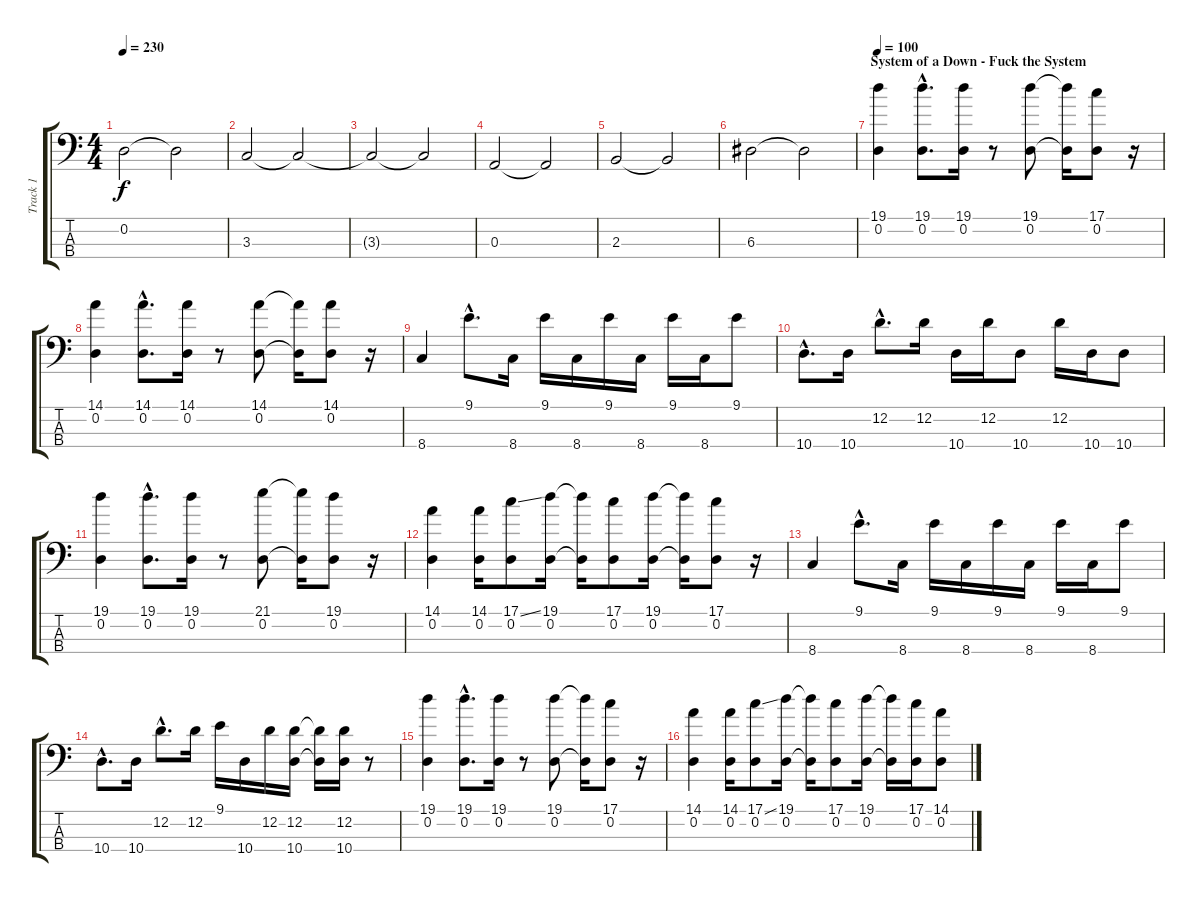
\track ("Track 1" "Track 1") {instrument slapbass1}
\staff {score tabs}
\tuning (G2 D2 A1 E1) {hide}
\ts (4 4)
\tempo 230
\clef f4
\ks c
0.2{t}.2{dy f} 0.2{t}.2 |
3.3.2 3.3{t}.2 |
3.3{t}.2 3.3{t}.2 |
0.3.2 0.3{t}.2 |
2.3.2 2.3{t}.2 |
6.3.2 6.3{t}.2 |
\section ("" "System of a Down - Fuck the System")
\tempo 100
(19.1 0.2).4{volume 12 instrument electricbassfinger} (19.1{hac} 0.2{hac}).8{d} (19.1 0.2).16 r.8 (19.1 0.2).8 (19.1{t} 0.2{t}).16 (17.1 0.2).8 r.16 |
(14.1 0.2).4 (14.1{hac} 0.2{hac}).8{d} (14.1 0.2).16 r.8 (14.1 0.2).8 (14.1{t} 0.2{t}).16 (14.1 0.2).8 r.16 |
8.4.4 9.1{hac}.8{d} 8.4.16 9.1.16 8.4.16 9.1.16 8.4.16 9.1.16 8.4.16 9.1.8 |
10.4{hac}.8{d} 10.4.16 12.2{hac}.8{d} 12.2.16 10.4.16 12.2.16 10.4.8 12.2.16 10.4.16 10.4.8 |
(19.1 0.2).4 (19.1{hac} 0.2{hac}).8{d} (19.1 0.2).16 r.8 (21.1 0.2).8 (21.1{t} 0.2{t}).16 (19.1 0.2).8 r.16 |
(14.1 0.2).4 (14.1 0.2).16 (17.1{ss} 0.2).8 (19.1 0.2).16 (19.1{t} 0.2{t}).16 (17.1 0.2).8 (19.1 0.2).16 (19.1{t} 0.2{t}).16 (17.1 0.2).8 r.16 |
8.4.4 9.1{hac}.8{d} 8.4.16 9.1.16 8.4.16 9.1.16 8.4.16 9.1.16 8.4.16 9.1.8 |
10.4{hac}.8{d} 10.4.16 12.2{hac}.8{d} 12.2.16 9.1.16 10.4.16 12.2.16 (12.2 10.4).16 (12.2{t} 10.4{t}).16 (12.2 10.4).16 r.8 |
(19.1 0.2).4 (19.1{hac} 0.2{hac}).8{d} (19.1 0.2).16 r.8 (19.1 0.2).8 (19.1{t} 0.2{t}).16 (17.1 0.2).8 r.16 |
(14.1 0.2).4 (14.1 0.2).16 (17.1{ss} 0.2).8 (19.1 0.2).16 (19.1{t} 0.2{t}).16 (17.1 0.2).8 (19.1 0.2).16 (19.1{t} 0.2{t}).16 (17.1 0.2).16 (14.1 0.2).8
